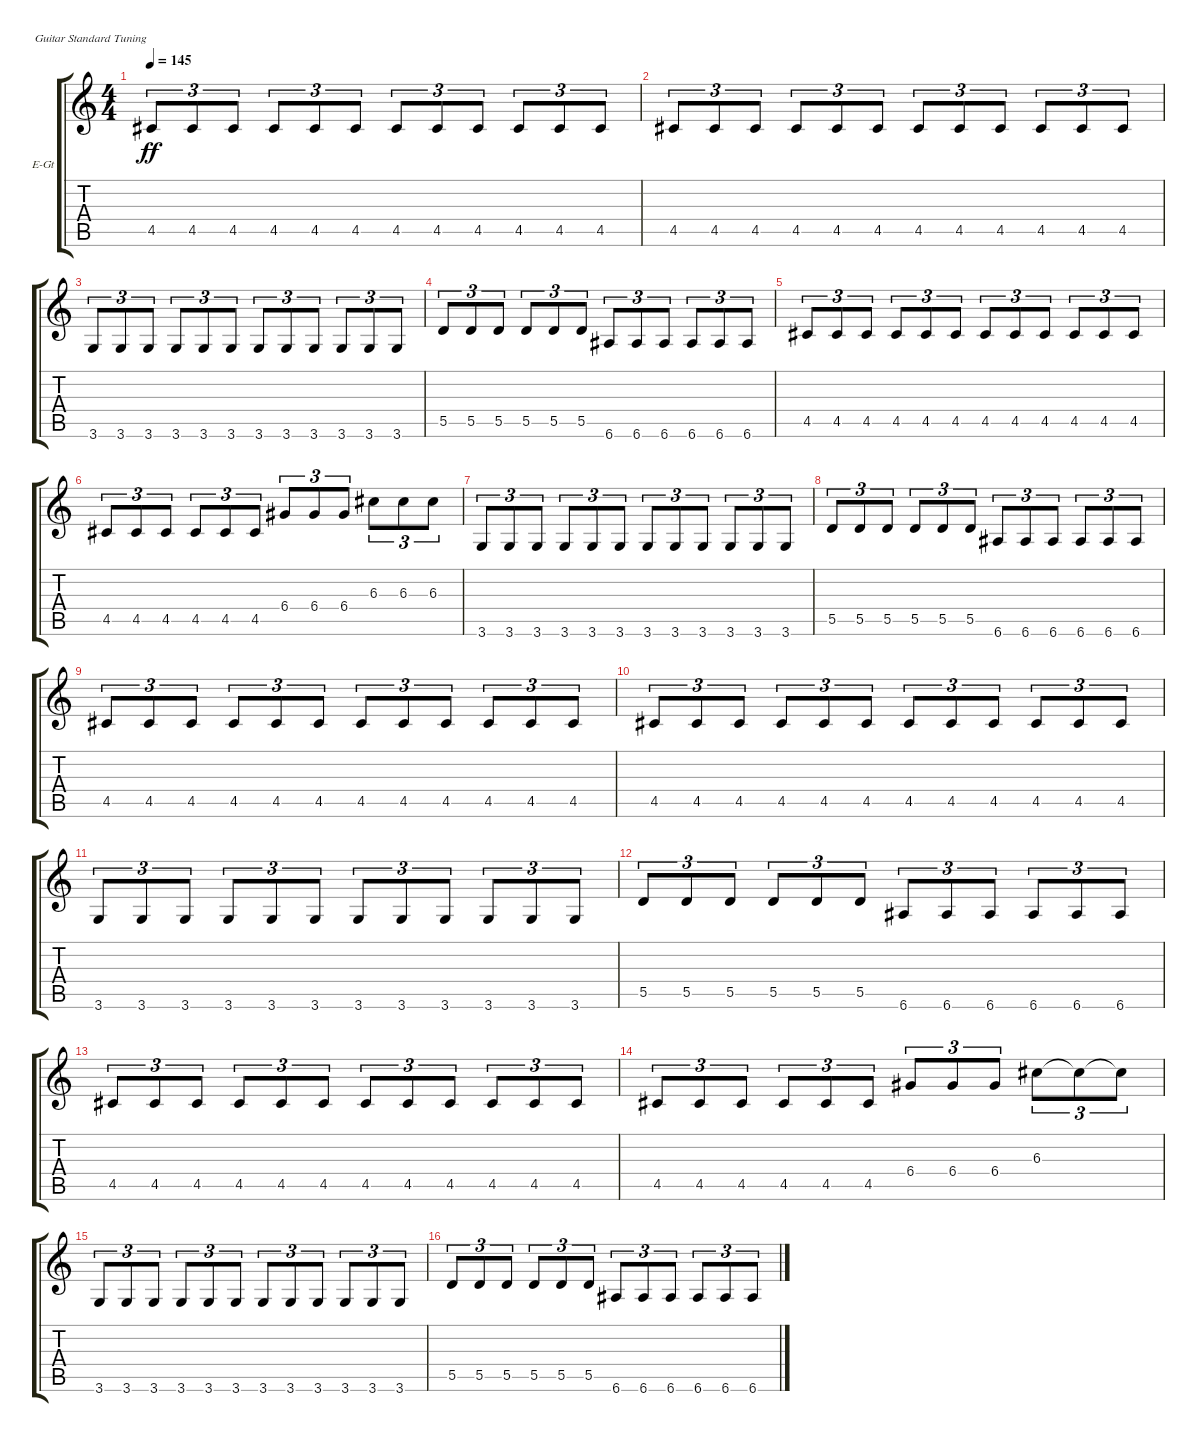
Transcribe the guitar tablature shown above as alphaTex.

\defaultSystemsLayout 4
\bracketExtendMode groupsimilarinstruments
\firstSystemTrackNameOrientation horizontal
\otherSystemsTrackNameOrientation horizontal
\track ("Turner" "E-Gt") {instrument electricguitarclean}
\staff {score tabs}
\tuning (E4 B3 G3 D3 A2 E2)
\ts (4 4)
\tempo 145
\clef g2
\ks c
4.5.8{tu (3 2) dy ff} 4.5.8{tu (3 2)} 4.5.8{tu (3 2)} 4.5.8{tu (3 2)} 4.5.8{tu (3 2)} 4.5.8{tu (3 2)} 4.5.8{tu (3 2)} 4.5.8{tu (3 2)} 4.5.8{tu (3 2)} 4.5.8{tu (3 2)} 4.5.8{tu (3 2)} 4.5.8{tu (3 2)} |
4.5.8{tu (3 2)} 4.5.8{tu (3 2)} 4.5.8{tu (3 2)} 4.5.8{tu (3 2)} 4.5.8{tu (3 2)} 4.5.8{tu (3 2)} 4.5.8{tu (3 2)} 4.5.8{tu (3 2)} 4.5.8{tu (3 2)} 4.5.8{tu (3 2)} 4.5.8{tu (3 2)} 4.5.8{tu (3 2)} |
3.6.8{tu (3 2)} 3.6.8{tu (3 2)} 3.6.8{tu (3 2)} 3.6.8{tu (3 2)} 3.6.8{tu (3 2)} 3.6.8{tu (3 2)} 3.6.8{tu (3 2)} 3.6.8{tu (3 2)} 3.6.8{tu (3 2)} 3.6.8{tu (3 2)} 3.6.8{tu (3 2)} 3.6.8{tu (3 2)} |
5.5.8{tu (3 2)} 5.5.8{tu (3 2)} 5.5.8{tu (3 2)} 5.5.8{tu (3 2)} 5.5.8{tu (3 2)} 5.5.8{tu (3 2)} 6.6.8{tu (3 2)} 6.6.8{tu (3 2)} 6.6.8{tu (3 2)} 6.6.8{tu (3 2)} 6.6.8{tu (3 2)} 6.6.8{tu (3 2)} |
4.5.8{tu (3 2)} 4.5.8{tu (3 2)} 4.5.8{tu (3 2)} 4.5.8{tu (3 2)} 4.5.8{tu (3 2)} 4.5.8{tu (3 2)} 4.5.8{tu (3 2)} 4.5.8{tu (3 2)} 4.5.8{tu (3 2)} 4.5.8{tu (3 2)} 4.5.8{tu (3 2)} 4.5.8{tu (3 2)} |
4.5.8{tu (3 2)} 4.5.8{tu (3 2)} 4.5.8{tu (3 2)} 4.5.8{tu (3 2)} 4.5.8{tu (3 2)} 4.5.8{tu (3 2)} 6.4.8{tu (3 2)} 6.4.8{tu (3 2)} 6.4.8{tu (3 2)} 6.3.8{tu (3 2)} 6.3.8{tu (3 2)} 6.3.8{tu (3 2)} |
3.6.8{tu (3 2)} 3.6.8{tu (3 2)} 3.6.8{tu (3 2)} 3.6.8{tu (3 2)} 3.6.8{tu (3 2)} 3.6.8{tu (3 2)} 3.6.8{tu (3 2)} 3.6.8{tu (3 2)} 3.6.8{tu (3 2)} 3.6.8{tu (3 2)} 3.6.8{tu (3 2)} 3.6.8{tu (3 2)} |
5.5.8{tu (3 2)} 5.5.8{tu (3 2)} 5.5.8{tu (3 2)} 5.5.8{tu (3 2)} 5.5.8{tu (3 2)} 5.5.8{tu (3 2)} 6.6.8{tu (3 2)} 6.6.8{tu (3 2)} 6.6.8{tu (3 2)} 6.6.8{tu (3 2)} 6.6.8{tu (3 2)} 6.6.8{tu (3 2)} |
4.5.8{tu (3 2)} 4.5.8{tu (3 2)} 4.5.8{tu (3 2)} 4.5.8{tu (3 2)} 4.5.8{tu (3 2)} 4.5.8{tu (3 2)} 4.5.8{tu (3 2)} 4.5.8{tu (3 2)} 4.5.8{tu (3 2)} 4.5.8{tu (3 2)} 4.5.8{tu (3 2)} 4.5.8{tu (3 2)} |
4.5.8{tu (3 2)} 4.5.8{tu (3 2)} 4.5.8{tu (3 2)} 4.5.8{tu (3 2)} 4.5.8{tu (3 2)} 4.5.8{tu (3 2)} 4.5.8{tu (3 2)} 4.5.8{tu (3 2)} 4.5.8{tu (3 2)} 4.5.8{tu (3 2)} 4.5.8{tu (3 2)} 4.5.8{tu (3 2)} |
3.6.8{tu (3 2)} 3.6.8{tu (3 2)} 3.6.8{tu (3 2)} 3.6.8{tu (3 2)} 3.6.8{tu (3 2)} 3.6.8{tu (3 2)} 3.6.8{tu (3 2)} 3.6.8{tu (3 2)} 3.6.8{tu (3 2)} 3.6.8{tu (3 2)} 3.6.8{tu (3 2)} 3.6.8{tu (3 2)} |
5.5.8{tu (3 2)} 5.5.8{tu (3 2)} 5.5.8{tu (3 2)} 5.5.8{tu (3 2)} 5.5.8{tu (3 2)} 5.5.8{tu (3 2)} 6.6.8{tu (3 2)} 6.6.8{tu (3 2)} 6.6.8{tu (3 2)} 6.6.8{tu (3 2)} 6.6.8{tu (3 2)} 6.6.8{tu (3 2)} |
4.5.8{tu (3 2)} 4.5.8{tu (3 2)} 4.5.8{tu (3 2)} 4.5.8{tu (3 2)} 4.5.8{tu (3 2)} 4.5.8{tu (3 2)} 4.5.8{tu (3 2)} 4.5.8{tu (3 2)} 4.5.8{tu (3 2)} 4.5.8{tu (3 2)} 4.5.8{tu (3 2)} 4.5.8{tu (3 2)} |
4.5.8{tu (3 2)} 4.5.8{tu (3 2)} 4.5.8{tu (3 2)} 4.5.8{tu (3 2)} 4.5.8{tu (3 2)} 4.5.8{tu (3 2)} 6.4.8{tu (3 2)} 6.4.8{tu (3 2)} 6.4.8{tu (3 2)} 6.3.8{tu (3 2)} 6.3{t}.8{tu (3 2)} 6.3{t}.8{tu (3 2)} |
3.6.8{tu (3 2)} 3.6.8{tu (3 2)} 3.6.8{tu (3 2)} 3.6.8{tu (3 2)} 3.6.8{tu (3 2)} 3.6.8{tu (3 2)} 3.6.8{tu (3 2)} 3.6.8{tu (3 2)} 3.6.8{tu (3 2)} 3.6.8{tu (3 2)} 3.6.8{tu (3 2)} 3.6.8{tu (3 2)} |
5.5.8{tu (3 2)} 5.5.8{tu (3 2)} 5.5.8{tu (3 2)} 5.5.8{tu (3 2)} 5.5.8{tu (3 2)} 5.5.8{tu (3 2)} 6.6.8{tu (3 2)} 6.6.8{tu (3 2)} 6.6.8{tu (3 2)} 6.6.8{tu (3 2)} 6.6.8{tu (3 2)} 6.6.8{tu (3 2)}
